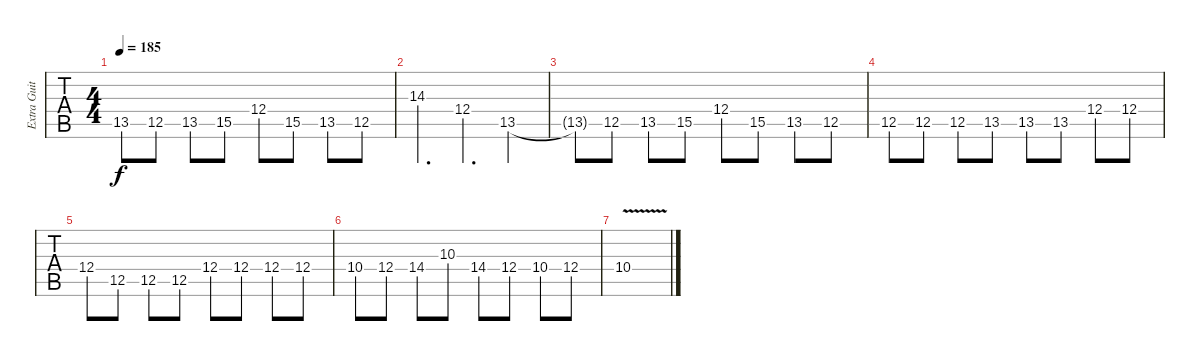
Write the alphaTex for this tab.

\track ("Extra Guitar" "Extra Guit") {instrument distortionguitar}
\staff {tabs}
\tuning (D4 A3 F3 C3 G2 C2) {hide}
\ts (4 4)
\tempo 185
\clef g2
\ks c
13.5{t}.8{dy f} 12.5.8 13.5.8 15.5.8 12.4.8 15.5.8 13.5.8 12.5.8 |
14.3.4{d} 12.4.4{d} 13.5.4 |
13.5{t}.8 12.5.8 13.5.8 15.5.8 12.4.8 15.5.8 13.5.8 12.5.8 |
12.5.8 12.5.8 12.5.8 13.5.8 13.5.8 13.5.8 12.4.8 12.4.8 |
12.4.8 12.5.8 12.5.8 12.5.8 12.4.8 12.4.8 12.4.8 12.4.8 |
10.4.8 12.4.8 14.4.8 10.3.8 14.4.8 12.4.8 10.4.8 12.4.8 |
10.4{v}.1
